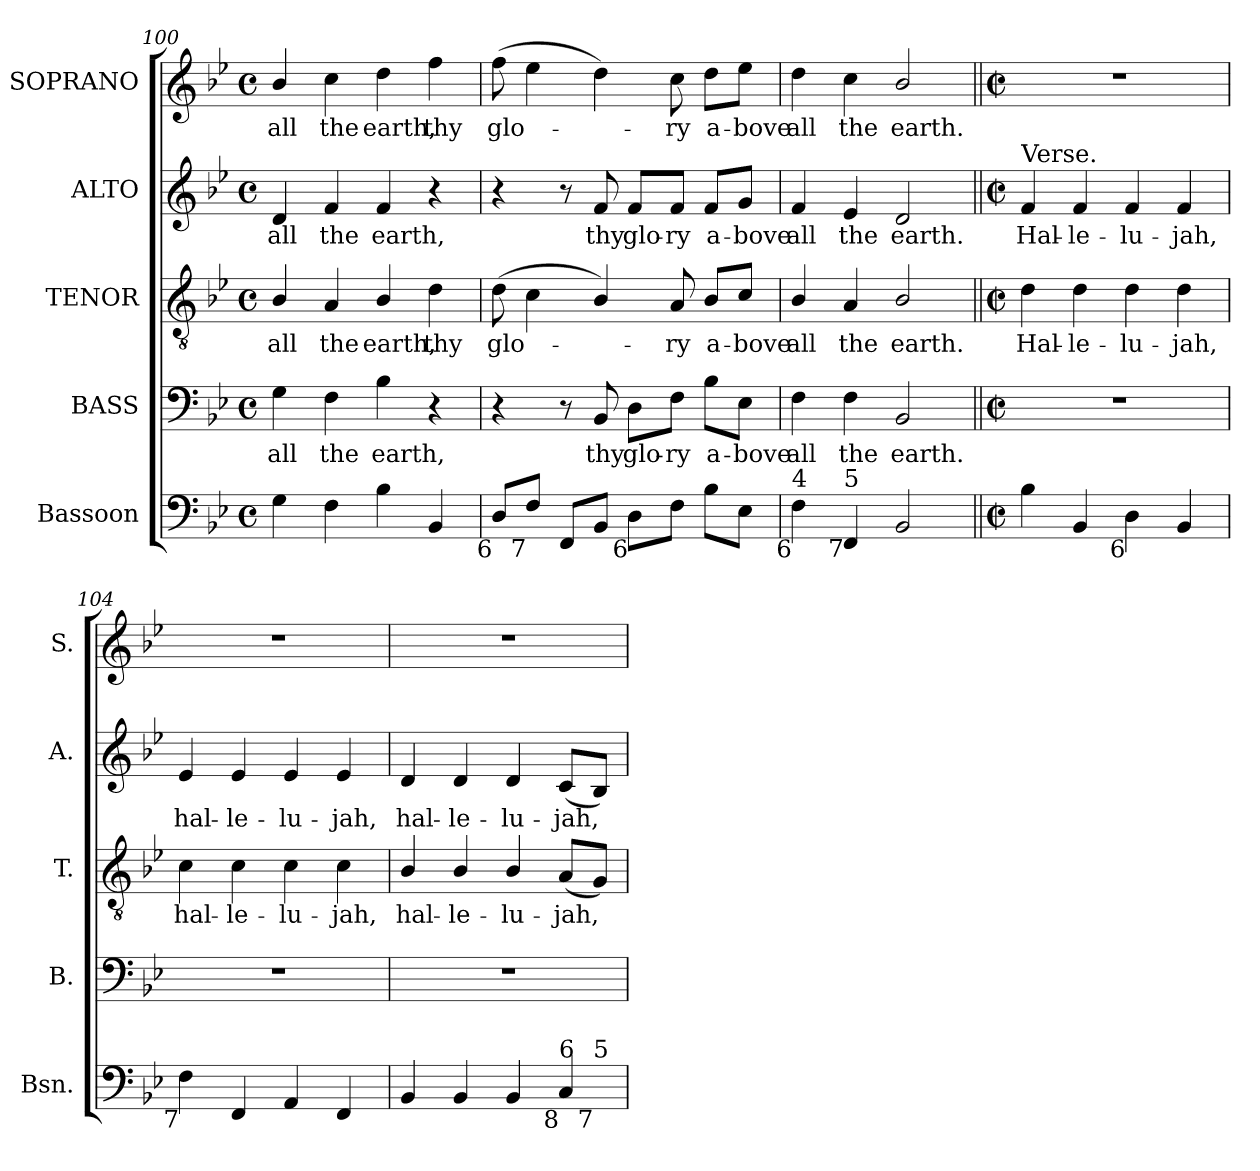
**kern	**kern	**text	**kern	**text	**kern	**text	**kern	**text
*part5	*part4	*part4	*part3	*part3	*part2	*part2	*part1	*part1
*staff5	*staff4	*staff4	*staff3	*staff3	*staff2	*staff2	*staff1	*staff1
*I"Bassoon	*I"BASS	*	*I"TENOR	*	*I"ALTO	*	*I"SOPRANO	*
*I'Bsn.	*I'B.	*	*I'T.	*	*I'A.	*	*I'S.	*
*clefF4	*clefF4	*	*clefGv2	*	*clefG2	*	*clefG2	*
*	*	*	*ITrd7c12	*	*	*	*	*
*k[b-e-]	*k[b-e-]	*	*k[b-e-]	*	*k[b-e-]	*	*k[b-e-]	*
*B-:	*B-:	*	*B-:	*	*B-:	*	*B-:	*
*M4/4	*M4/4	*	*M4/4	*	*M4/4	*	*M4/4	*
*met(c)	*met(c)	*	*met(c)	*	*met(c)	*	*met(c)	*
=100	=100	=100	=100	=100	=100	=100	=100	=100
!	!	!LO:LY:b:color=#000000	!	!	!	!	!	!
!	!	!	!	!LO:LY:b:color=#000000	!	!	!	!
!	!	!	!	!	!	!LO:LY:b:color=#000000	!	!
!	!	!	!	!	!	!	!	!LO:LY:b:color=#000000
4Gi\	4Gi\	all	4BB-i/	all	4di/	all	4b-i/	all
!	!	!LO:LY:b:color=#000000	!	!	!	!	!	!
!	!	!	!	!LO:LY:b:color=#000000	!	!	!	!
!	!	!	!	!	!	!LO:LY:b:color=#000000	!	!
!	!	!	!	!	!	!	!	!LO:LY:b:color=#000000
4Fi\	4Fi\	the	4AAi/	the	4fi/	the	4cci\	the
!	!	!LO:LY:b:color=#000000	!	!	!	!	!	!
!	!	!	!	!LO:LY:b:color=#000000	!	!	!	!
!	!	!	!	!	!	!LO:LY:b:color=#000000	!	!
!	!	!	!	!	!	!	!	!LO:LY:b:color=#000000
4B-i\	4B-i\	earth,	4BB-i/	earth,	4fi/	earth,	4ddi\	earth,
!	!	!	!	!LO:LY:b:color=#000000	!	!	!	!
!	!	!	!	!	!	!	!	!LO:LY:b:color=#000000
4BB-i/	4r	.	4Di\	thy	4r	.	4ffi\	thy
=101	=101	=101	=101	=101	=101	=101	=101	=101
!	!	!	!	!LO:LY:b:color=#000000	!	!	!	!
!LO:TX:b:rj:t=6	!	!	!	!	!	!	!	!
!	!	!	!	!	!	!	!	!LO:LY:b:color=#000000
8Di/L	4r	.	(8Di\	glo-	4r	.	(8ffi\	glo-
!LO:TX:b:rj:t=7	!	!	!	!	!	!	!	!
8Fi/J	.	.	4Ci\	.	.	.	4ee-i\	.
8FFi/L	8r	.	.	.	8r	.	.	.
!	!	!LO:LY:b:color=#000000	!	!	!	!	!	!
!	!	!	!	!	!	!LO:LY:b:color=#000000	!	!
8BB-i/J	8BB-i/	thy	4BB-i/)	.	8fi/	thy	4ddi\)	.
!	!	!LO:LY:b:color=#000000	!	!	!	!	!	!
!LO:TX:b:rj:t=6	!	!	!	!	!	!	!	!
!	!	!	!	!	!	!LO:LY:b:color=#000000	!	!
8Di\L	8Di\L	glo-	.	.	8fi/L	glo-	.	.
!	!	!LO:LY:b:color=#000000	!	!	!	!	!	!
!	!	!	!	!LO:LY:b:color=#000000	!	!	!	!
!	!	!	!	!	!	!LO:LY:b:color=#000000	!	!
!	!	!	!	!	!	!	!	!LO:LY:b:color=#000000
8Fi\J	8Fi\J	-ry	8AAi/	-ry	8fi/J	-ry	8cci\	-ry
!	!	!LO:LY:b:color=#000000	!	!	!	!	!	!
!	!	!	!	!LO:LY:b:color=#000000	!	!	!	!
!	!	!	!	!	!	!LO:LY:b:color=#000000	!	!
!	!	!	!	!	!	!	!	!LO:LY:b:color=#000000
8B-i\L	8B-i\L	a-	8BB-i/L	a-	8fi/L	a-	8ddi\L	a-
!	!	!LO:LY:b:color=#000000	!	!	!	!	!	!
!	!	!	!	!LO:LY:b:color=#000000	!	!	!	!
!	!	!	!	!	!	!LO:LY:b:color=#000000	!	!
!	!	!	!	!	!	!	!	!LO:LY:b:color=#000000
8E-i\J	8E-i\J	-bove	8Ci/J	-bove	8gi/J	-bove	8ee-i\J	-bove
=102	=102	=102	=102	=102	=102	=102	=102	=102
!	!	!LO:LY:b:color=#000000	!	!	!	!	!	!
!	!	!	!	!LO:LY:b:color=#000000	!	!	!	!
!	!	!	!	!	!	!LO:LY:b:color=#000000	!	!
!LO:TX:b:rj:t=6	!	!	!	!	!	!	!	!
!LO:TX:t=4	!	!	!	!	!	!	!	!
!	!	!	!	!	!	!	!	!LO:LY:b:color=#000000
4Fi\	4Fi\	all	4BB-i/	all	4fi/	all	4ddi\	all
!	!	!LO:LY:b:color=#000000	!	!	!	!	!	!
!	!	!	!	!LO:LY:b:color=#000000	!	!	!	!
!	!	!	!	!	!	!LO:LY:b:color=#000000	!	!
!LO:TX:b:rj:t=7	!	!	!	!	!	!	!	!
!LO:TX:t=5	!	!	!	!	!	!	!	!
!	!	!	!	!	!	!	!	!LO:LY:b:color=#000000
4FFi/	4Fi\	the	4AAi/	the	4e-i/	the	4cci\	the
!	!	!LO:LY:b:color=#000000	!	!	!	!	!	!
!	!	!	!	!LO:LY:b:color=#000000	!	!	!	!
!	!	!	!	!	!	!LO:LY:b:color=#000000	!	!
!	!	!	!	!	!	!	!	!LO:LY:b:color=#000000
2BB-i/	2BB-i/	earth.	2BB-i/	earth.	2di/	earth.	2b-i/	earth.
!!LO:PB:g=z
=103||	=103||	=103||	=103||	=103||	=103||	=103||	=103||	=103||
*M2/2	*M2/2	*	*M2/2	*	*M2/2	*	*M2/2	*
*met(c|)	*met(c|)	*	*met(c|)	*	*met(c|)	*	*met(c|)	*
!	!	!	!	!LO:LY:b:color=#000000	!	!	!	!
!	!	!	!	!	!LO:TX:a:t=Verse.	!	!	!
!	!	!	!	!	!	!LO:LY:b:color=#000000	!	!
4B-i\	1r	.	4Di\	Hal-	4fi/	Hal-	1r	.
!	!	!	!	!LO:LY:b:color=#000000	!	!	!	!
!	!	!	!	!	!	!LO:LY:b:color=#000000	!	!
4BB-i/	.	.	4Di\	-le-	4fi/	-le-	.	.
!	!	!	!	!LO:LY:b:color=#000000	!	!	!	!
!LO:TX:b:rj:t=6	!	!	!	!	!	!	!	!
!	!	!	!	!	!	!LO:LY:b:color=#000000	!	!
4Di\	.	.	4Di\	-lu-	4fi/	-lu-	.	.
!	!	!	!	!LO:LY:b:color=#000000	!	!	!	!
!	!	!	!	!	!	!LO:LY:b:color=#000000	!	!
4BB-i/	.	.	4Di\	-jah,	4fi/	-jah,	.	.
=104	=104	=104	=104	=104	=104	=104	=104	=104
!	!	!	!	!LO:LY:b:color=#000000	!	!	!	!
!LO:TX:b:rj:t=7	!	!	!	!	!	!	!	!
!	!	!	!	!	!	!LO:LY:b:color=#000000	!	!
4Fi\	1r	.	4Ci\	hal-	4e-i/	hal-	1r	.
!	!	!	!	!LO:LY:b:color=#000000	!	!	!	!
!	!	!	!	!	!	!LO:LY:b:color=#000000	!	!
4FFi/	.	.	4Ci\	-le-	4e-i/	-le-	.	.
!	!	!	!	!LO:LY:b:color=#000000	!	!	!	!
!	!	!	!	!	!	!LO:LY:b:color=#000000	!	!
4AAi/	.	.	4Ci\	-lu-	4e-i/	-lu-	.	.
!	!	!	!	!LO:LY:b:color=#000000	!	!	!	!
!	!	!	!	!	!	!LO:LY:b:color=#000000	!	!
4FFi/	.	.	4Ci\	-jah,	4e-i/	-jah,	.	.
=105	=105	=105	=105	=105	=105	=105	=105	=105
!	!	!	!	!LO:LY:b:color=#000000	!	!	!	!
!	!	!	!	!	!	!LO:LY:b:color=#000000	!	!
*^	*	*	*	*	*	*	*	*
4BB-i/	2..ryy	1r	.	4BB-i/	hal-	4di/	hal-	1r	.
!	!	!	!	!	!LO:LY:b:color=#000000	!	!	!	!
!	!	!	!	!	!	!	!LO:LY:b:color=#000000	!	!
4BB-i/	.	.	.	4BB-i/	-le-	4di/	-le-	.	.
!	!	!	!	!	!LO:LY:b:color=#000000	!	!	!	!
!	!	!	!	!	!	!	!LO:LY:b:color=#000000	!	!
4BB-i/	.	.	.	4BB-i/	-lu-	4di/	-lu-	.	.
!	!	!	!	!	!LO:LY:b:color=#000000	!	!	!	!
!LO:TX:b:rj:t=8	!	!	!	!	!	!	!	!	!
!LO:TX:t=6	!	!	!	!	!	!	!	!	!
!	!	!	!	!	!	!	!LO:LY:b:color=#000000	!	!
4Ci/	.	.	.	(8AAi/L	-jah,	(8ci/L	-jah,	.	.
!	!LO:TX:b:rj:t=7	!	!	!	!	!	!	!	!
!	!LO:TX:t=5	!	!	!	!	!	!	!	!
.	8ryy	.	.	8GGi/J)	.	8B-i/J)	.	.	.
*v	*v	*	*	*	*	*	*	*	*
=	=	=	=	=	=	=	=	=
*-	*-	*-	*-	*-	*-	*-	*-	*-
